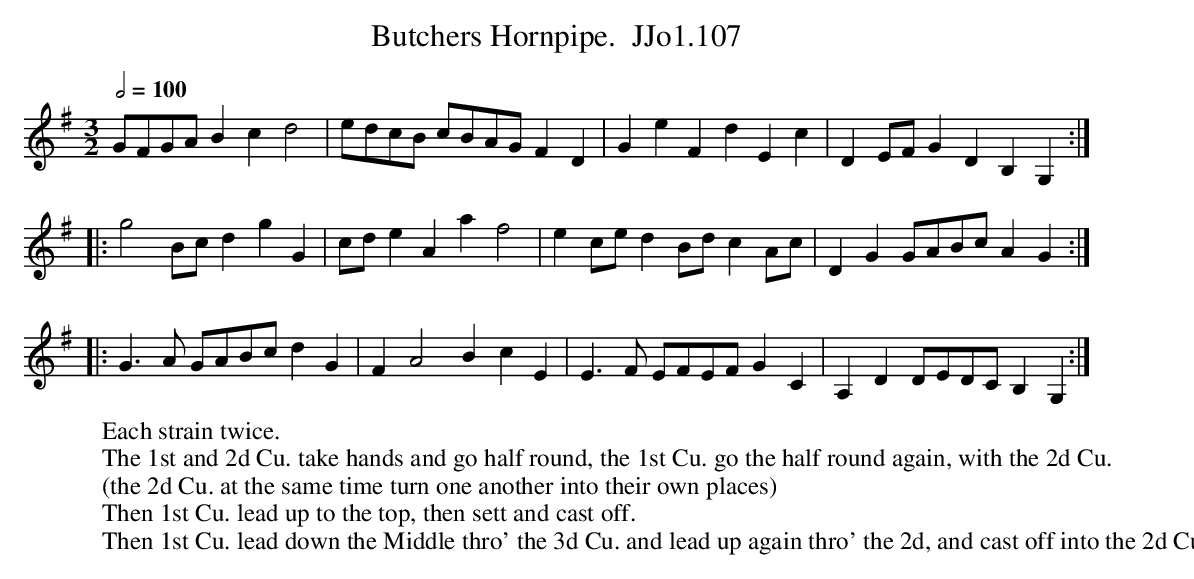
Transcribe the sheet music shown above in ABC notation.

X:1
T:Butchers Hornpipe.  JJo1.107
M:3/2
L:1/8
Q:1/2=100
K:G
GFGA B2c2 d4 | edcB cBAG F2D2 | G2e2 F2d2 E2c2 | D2EF G2D2 B,2G,2 :|
|: g4 Bc d2 g2G2 | cde2 A2a2 f4 | e2ce d2Bd c2Ac | D2G2 GABc A2G2 :|
|: G3A GABc d2G2 | F2 A4 B2 c2E2 | E3F EFEF G2C2 | A,2D2 DEDC B,2 G,2 :|
W:Each strain twice.
W:The 1st and 2d Cu. take hands and go half round, the 1st Cu. go the half round again, with the 2d Cu.
W:(the 2d Cu. at the same time turn one another into their own places)
W:Then 1st Cu. lead up to the top, then sett and cast off.
W:Then 1st Cu. lead down the Middle thro' the 3d Cu. and lead up again thro' the 2d, and cast off into the 2d Cu. place
